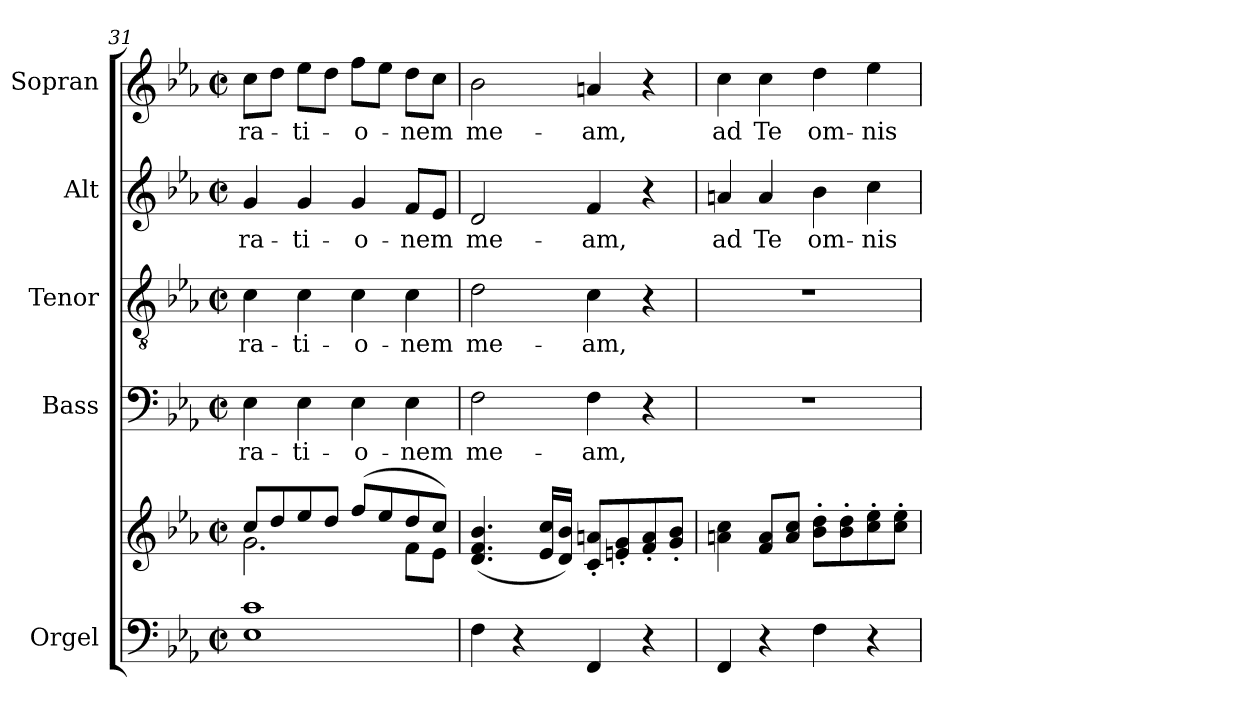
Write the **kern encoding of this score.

**kern	**kern	**kern	**text	**kern	**text	**kern	**text	**kern	**text
*part5	*part5	*part4	*part4	*part3	*part3	*part2	*part2	*part1	*part1
*staff6	*staff5	*staff4	*staff4	*staff3	*staff3	*staff2	*staff2	*staff1	*staff1
*I"Orgel	*	*I"Bass	*	*I"Tenor	*	*I"Alt	*	*I"Sopran	*
*I'Org.	*	*I'B.	*	*I'T.	*	*I'A.	*	*I'S.	*
*clefF4	*clefG2	*clefF4	*	*clefGv2	*	*clefG2	*	*clefG2	*
*k[b-e-a-]	*k[b-e-a-]	*k[b-e-a-]	*	*k[b-e-a-]	*	*k[b-e-a-]	*	*k[b-e-a-]	*
*E-:	*E-:	*E-:	*	*E-:	*	*E-:	*	*E-:	*
*M2/2	*M2/2	*M2/2	*	*M2/2	*	*M2/2	*	*M2/2	*
*met(c|)	*met(c|)	*met(c|)	*	*met(c|)	*	*met(c|)	*	*met(c|)	*
=31	=31	=31	=31	=31	=31	=31	=31	=31	=31
*	*^	*	*	*	*	*	*	*	*
!	!	!	!	!LO:LY:b	!	!LO:LY:b	!	!LO:LY:b	!	!LO:LY:b
1E- 1c	8cc/L	2.g\	4E-\	-ra-	4c\	-ra-	4g/	-ra-	8cc\L	-ra-
.	8dd/	.	.	.	.	.	.	.	8dd\J	.
!	!	!	!	!LO:LY:b	!	!LO:LY:b	!	!LO:LY:b	!	!LO:LY:b
.	8ee-/	.	4E-\	-ti-	4c\	-ti-	4g/	-ti-	8ee-\L	-ti-
.	8dd/J	.	.	.	.	.	.	.	8dd\J	.
!	!	!	!	!LO:LY:b	!	!LO:LY:b	!	!LO:LY:b	!	!LO:LY:b
.	(>8ff/L	.	4E-\	-o-	4c\	-o-	4g/	-o-	8ff\L	-o-
.	8ee-/	.	.	.	.	.	.	.	8ee-\J	.
!	!	!	!	!LO:LY:b	!	!LO:LY:b	!	!LO:LY:b	!	!LO:LY:b
.	8dd/	8f\L	4E-\	-nem	4c\	-nem	8f/L	-nem	8dd\L	-nem
.	8cc/J)	8e-\J	.	.	.	.	8e-/J	.	8cc\J	.
=32	=32	=32	=32	=32	=32	=32	=32	=32	=32	=32
!	!	!	!	!LO:LY:b	!	!LO:LY:b	!	!LO:LY:b	!	!LO:LY:b
*	*v	*v	*	*	*	*	*	*	*	*
4F\	(<4.d/ 4.f/ 4.b-/	2F\	me-	2d\	me-	2d/	me-	2b-\	me-
4r	.	.	.	.	.	.	.	.	.
.	16e-/ 16cc/LL	.	.	.	.	.	.	.	.
.	16d/ 16b-/JJ)	.	.	.	.	.	.	.	.
!	!	!	!LO:LY:b	!	!LO:LY:b	!	!LO:LY:b	!	!LO:LY:b
4FF/	8c/'< 8an/'<L	4F\	-am,	4c\	-am,	4f/	-am,	4an/	-am,
.	8en/'< 8g/'<	.	.	.	.	.	.	.	.
4r	8f/'< 8a/'<	4r	.	4r	.	4r	.	4r	.
.	8g/'< 8b-/'<J	.	.	.	.	.	.	.	.
!!LO:LB:g=z
=33	=33	=33	=33	=33	=33	=33	=33	=33	=33
!	!	!	!	!	!	!	!LO:LY:b	!	!LO:LY:b
4FF/	4an\ 4cc\	1r	.	1r	.	4an/	ad	4cc\	ad
!	!	!	!	!	!	!	!LO:LY:b	!	!LO:LY:b
4r	8f/ 8a/L	.	.	.	.	4a/	Te	4cc\	Te
.	8a/ 8cc/J	.	.	.	.	.	.	.	.
!	!	!	!	!	!	!	!LO:LY:b	!	!LO:LY:b
4F\	8b-\'> 8dd\'>L	.	.	.	.	4b-\	om-	4dd\	om-
.	8b-\'> 8dd\'>	.	.	.	.	.	.	.	.
!	!	!	!	!	!	!	!LO:LY:b	!	!LO:LY:b
4r	8cc\'> 8ee-\'>	.	.	.	.	4cc\	-nis	4ee-\	-nis
.	8cc\'> 8ee-\'>J	.	.	.	.	.	.	.	.
=	=	=	=	=	=	=	=	=	=
*-	*-	*-	*-	*-	*-	*-	*-	*-	*-
